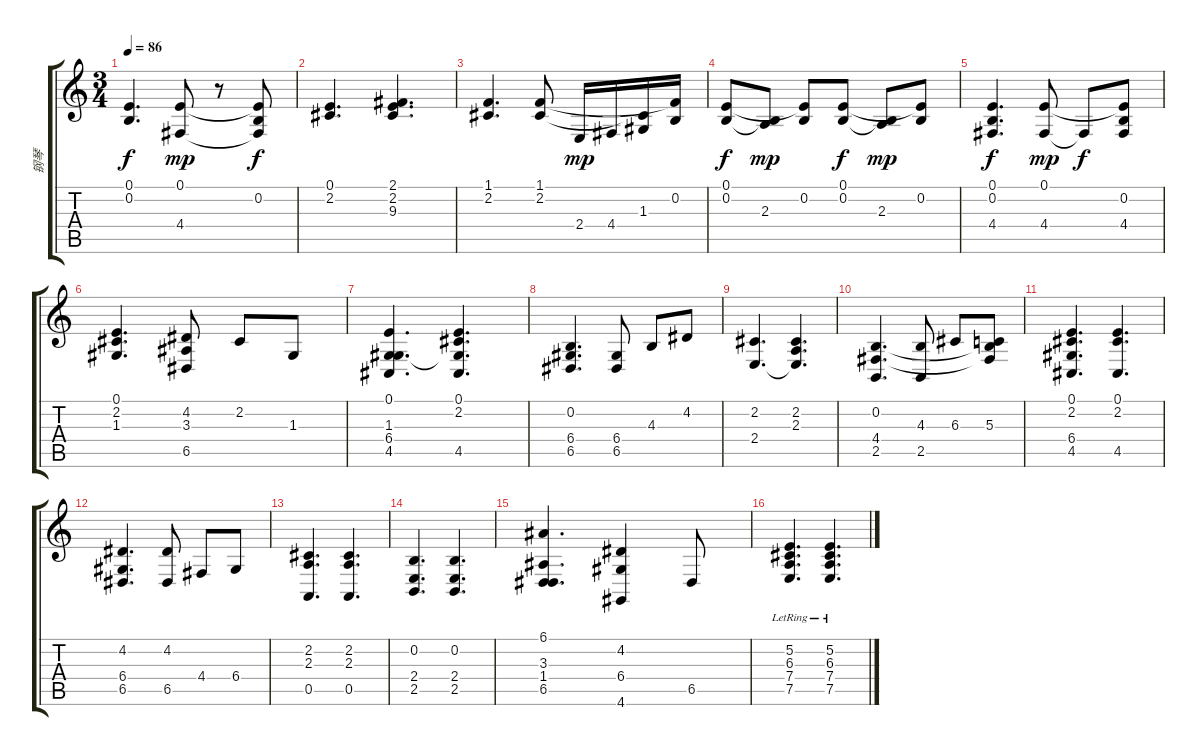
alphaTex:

\track ("钢琴" "钢琴") {instrument brightacousticpiano}
\staff {score tabs}
\tuning (E4 B3 G3 D3 A2 E2) {hide}
\ts (3 4)
\tempo 86
\clef g2
\ks c
(0.1 0.2).4{d dy f} (0.1 4.4).8{dy mp} r.8 (0.1{t} 0.2 4.4{t}).8{dy f} |
(0.1 2.2).4{d} (2.1 2.2 9.3).4{d} |
(1.1 2.2).4{d} (1.1 2.2).8 2.4.16{dy mp} 4.4.16 (2.2{t} 1.3).16 (1.1{t} 0.2).16 |
(0.1 0.2).8{dy f} (0.2{t} 2.3).8{dy mp} (0.1{t} 0.2).8 (0.1 0.2).8{dy f} (0.2{t} 2.3).8{dy mp} (0.1{t} 0.2).8 |
(0.1 0.2 4.4).4{d dy f} (0.1 4.4).8{dy mp} 4.4{t}.8{dy f} (0.1{t} 0.2 4.4).8 |
(0.1 2.2 1.3).4{d} (4.2 3.3 6.5).8 2.2.8 1.3.8 |
(0.1 1.3 6.4 4.5).4{d} (0.1 2.2 1.3{t} 4.5).4{d} |
(0.2 6.4 6.5).4{d} (6.4 6.5).8 4.3.8 4.2.8 |
(2.2 2.4).4{d} (2.2 2.3 2.4{t}).4{d} |
(0.2 4.4 2.5).4{d} (4.3 2.5).8 6.3.8 (0.2{t} 5.3 4.4{t}).8 |
(0.1 2.2 6.4 4.5).4{d} (0.1 2.2 4.5).4{d} |
(4.2 6.4 6.5).4{d} (4.2 6.5).8 4.4.8 6.4.8 |
(2.2 2.3 0.5).4{d} (2.2 2.3 0.5).4{d} |
(0.2 2.4 2.5).4{d} (0.2 2.4 2.5).4{d} |
(6.1 3.3 1.4 6.5).4{d} (4.2 6.4 4.6).4 6.5.8 |
(5.2{lr} 6.3{lr} 7.4{lr} 7.5{lr}).4{d} (5.2{lr} 6.3{lr} 7.4{lr} 7.5{lr}).4{d}
